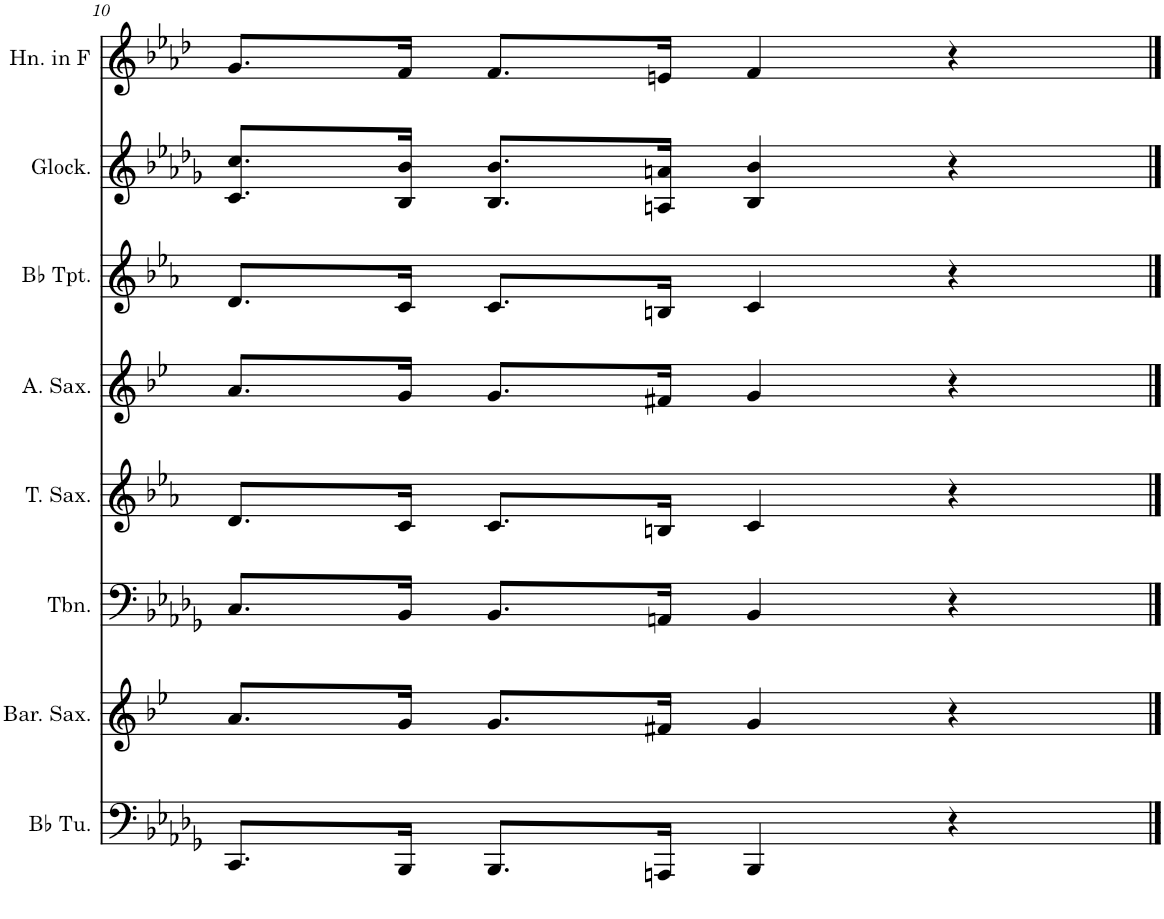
**kern	**kern	**kern	**kern	**kern	**kern	**kern	**kern
*part8	*part7	*part6	*part5	*part4	*part3	*part2	*part1
*staff8	*staff7	*staff6	*staff5	*staff4	*staff3	*staff2	*staff1
*I"Bb Tuba	*I"Baritone Saxophone	*I"Trombone	*I"Tenor Saxophone	*I"Alto Saxophone	*I"Bb Trumpet	*I"Glockenspiel	*I"Horn in F
*I'Bb Tu.	*I'Bar. Sax.	*I'Tbn.	*I'T. Sax.	*I'A. Sax.	*I'Bb Tpt.	*I'Glock.	*I'Hn. in F
!!LO:PB:g=z
*clefF4	*clefG2	*clefF4	*clefG2	*clefG2	*clefG2	*clefG2	*clefG2
*	*Trd12c21	*	*Trd8c14	*Trd5c9	*Trd1c2	*Trd-14c-24	*Trd4c7
*k[b-e-a-d-g-]	*k[b-e-]	*k[b-e-a-d-g-]	*k[b-e-a-]	*k[b-e-]	*k[b-e-a-]	*k[b-e-a-d-g-]	*k[b-e-a-d-]
*M4/4	*M4/4	*M4/4	*M4/4	*M4/4	*M4/4	*M4/4	*M4/4
=10	=10	=10	=10	=10	=10	=10	=10
8.CC/L	8.a/L	8.C/L	8.d/L	8.a/L	8.d/L	8.c/ 8.cc/L	8.g/L
16BBB-/Jk	16g/Jk	16BB-/Jk	16c/Jk	16g/Jk	16c/Jk	16B-/ 16b-/Jk	16f/Jk
8.BBB-/L	8.g/L	8.BB-/L	8.c/L	8.g/L	8.c/L	8.B-/ 8.b-/L	8.f/L
16AAAn/Jk	16f#X/Jk	16AAn/Jk	16Bn/Jk	16f#X/Jk	16Bn/Jk	16An/ 16an/Jk	16en/Jk
4BBB-/	4g/	4BB-/	4c/	4g/	4c/	4B-/ 4b-/	4f/
4r	4r	4r	4r	4r	4r	4r	4r
==	==	==	==	==	==	==	==
*-	*-	*-	*-	*-	*-	*-	*-
